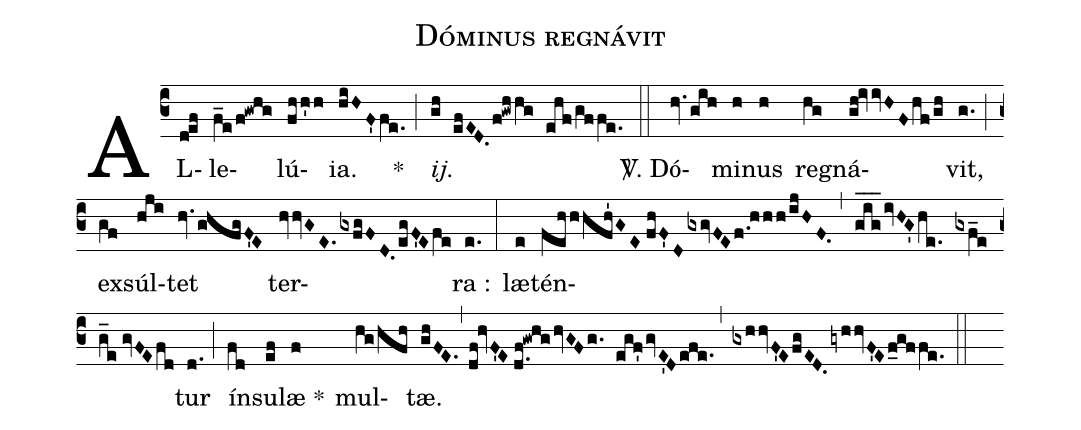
name:Dóminus regnávit;
%%
(c3) AL(d!ef)le(f_e/f!gwhg)lú(fhh'h)ia.(hiHF'fe.) *(;) <i>ij.</i>(gh efED.f!gwhhg ehf/gffe.) (::)

<sp>V/</sp>. Dó(hv.gih)mi(h)nus(h) re(hg)gná(gh!ivvHFhf/gh)vit,(g.) (;) ex(gf)súl(hji)tet(hv.ghfgF'E) ter(hvvGE.gxfgFD.egF'Efe)ra :(e.) (:)
læ(e)tén(fehhhfh'GE//fhF'DgxgvFEf.!hhh/ijHF.,gig___ivHG'he. gxf_e/g_e//gvFEfd)tur(d.) (;) ín(fd)su(ef)læ *(f) mul(hg/hfh)tæ.(ghFE.,df!hvF'E//d.f!gwhghvGFg. egf'gvE'Defe.,gxhhvF'EfgED./gyhhvF'Ef_gffe.) (::)
